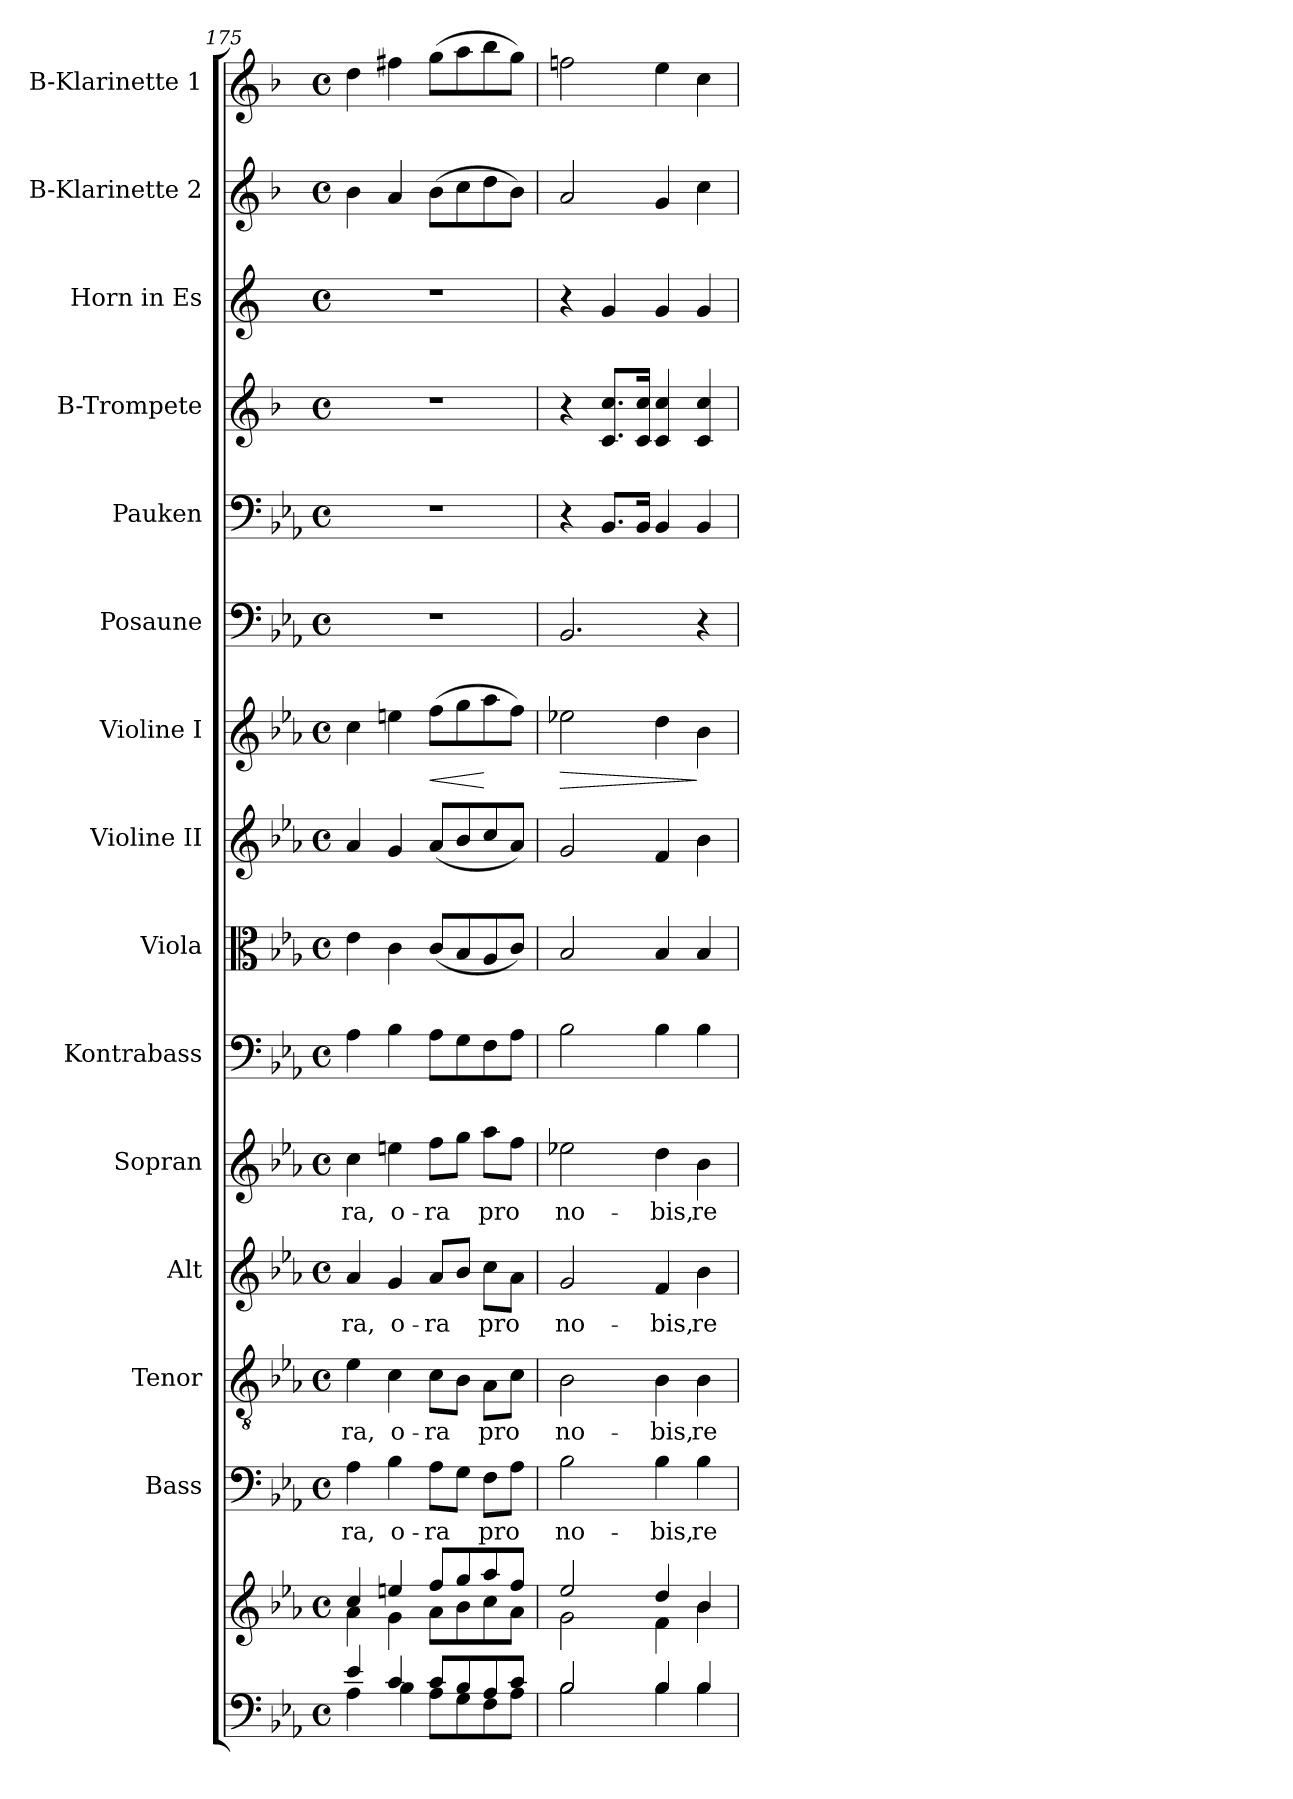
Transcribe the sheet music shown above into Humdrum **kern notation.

**kern	**kern	**kern	**text	**kern	**text	**kern	**text	**kern	**text	**kern	**kern	**kern	**kern	**dynam	**kern	**kern	**kern	**kern	**kern	**kern
*part15	*part15	*part14	*part14	*part13	*part13	*part12	*part12	*part11	*part11	*part10	*part9	*part8	*part7	*part7	*part6	*part5	*part4	*part3	*part2	*part1
*staff16	*staff15	*staff14	*staff14	*staff13	*staff13	*staff12	*staff12	*staff11	*staff11	*staff10	*staff9	*staff8	*staff7	*staff7	*staff6	*staff5	*staff4	*staff3	*staff2	*staff1
*	*	*I"Bass	*	*I"Tenor	*	*I"Alt	*	*I"Sopran	*	*I"Kontrabass	*I"Viola	*I"Violine II	*I"Violine I	*	*I"Posaune	*I"Pauken	*I"B-Trompete	*I"Horn in Es	*I"B-Klarinette 2	*I"B-Klarinette 1
*	*	*I'B.	*	*I'T.	*	*I'A.	*	*I'S.	*	*I'Kb.	*I'Vla.	*I'Vl. II	*I'Vl. I	*	*I'Pos.	*I'Pk.	*I'B Trp.	*	*I'B Kl. 2	*I'B Kl. 1
!!LO:PB:g=z
*clefF4	*clefG2	*clefF4	*	*clefGv2	*	*clefG2	*	*clefG2	*	*clefF4	*clefC3	*clefG2	*clefG2	*	*clefF4	*clefF4	*clefG2	*clefG2	*clefG2	*clefG2
*	*	*	*	*	*	*	*	*	*	*ITrd7c12	*	*	*	*	*	*	*ITrd1c2	*ITrd5c9	*ITrd1c2	*ITrd1c2
*k[b-e-a-]	*k[b-e-a-]	*k[b-e-a-]	*	*k[b-e-a-]	*	*k[b-e-a-]	*	*k[b-e-a-]	*	*k[b-e-a-]	*k[b-e-a-]	*k[b-e-a-]	*k[b-e-a-]	*	*k[b-e-a-]	*k[b-e-a-]	*k[b-e-a-]	*k[b-e-a-]	*k[b-e-a-]	*k[b-e-a-]
*E-:	*E-:	*E-:	*	*E-:	*	*E-:	*	*E-:	*	*E-:	*E-:	*E-:	*E-:	*	*E-:	*E-:	*E-:	*E-:	*E-:	*E-:
*M4/4	*M4/4	*M4/4	*	*M4/4	*	*M4/4	*	*M4/4	*	*M4/4	*M4/4	*M4/4	*M4/4	*	*M4/4	*M4/4	*M4/4	*M4/4	*M4/4	*M4/4
*met(c)	*met(c)	*met(c)	*	*met(c)	*	*met(c)	*	*met(c)	*	*met(c)	*met(c)	*met(c)	*met(c)	*	*met(c)	*met(c)	*met(c)	*met(c)	*met(c)	*met(c)
=175	=175	=175	=175	=175	=175	=175	=175	=175	=175	=175	=175	=175	=175	=175	=175	=175	=175	=175	=175	=175
*^	*^	*	*	*	*	*	*	*	*	*	*	*	*	*	*	*	*	*	*	*
!	!	!	!	!	!LO:LY:b	!	!LO:LY:b	!	!LO:LY:b	!	!LO:LY:b	!	!	!	!	!	!	!	!	!	!	!
4e-/	4A-\	4cc/	4a-\	4A-\	-ra,	4e-\	-ra,	4a-/	-ra,	4cc\	-ra,	4AA-\	4e-\	4a-/	4cc\	.	1r	1r	1r	1r	4a-\	4cc\
!	!	!	!	!	!LO:LY:b	!	!LO:LY:b	!	!LO:LY:b	!	!LO:LY:b	!	!	!	!	!	!	!	!	!	!	!
4c/	4B-\	4een/	4g\	4B-\	o-	4c\	o-	4g/	o-	4een\	o-	4BB-\	4c\	4g/	4een\	.	.	.	.	.	4g/	4een\
!	!	!	!	!	!LO:LY:b	!	!LO:LY:b	!	!LO:LY:b	!	!LO:LY:b	!	!	!	!	!LO:HP:b	!	!	!	!	!	!
8c/L	8A-\L	8ff/L	8a-\L	8A-\L	-ra	8c\L	-ra	8a-/L	-ra	8ff\L	-ra	8AA-\L	(<8c/L	(<8a-/L	(>8ff\L	<	.	.	.	.	(>8a-\L	(>8ff\L
8B-/	8G\	8gg/	8b-\	8G\J	.	8B-\J	.	8b-/J	.	8gg\J	.	8GG\	8B-/	8b-/	8gg\	.	.	.	.	.	8b-\	8gg\
!	!	!	!	!	!LO:LY:b	!	!LO:LY:b	!	!LO:LY:b	!	!LO:LY:b	!	!	!	!	!	!	!	!	!	!	!
8A-/	8F\	8aa-/	8cc\	8F\L	pro	8A-\L	pro	8cc\L	pro	8aa-\L	pro	8FF\	8A-/	8cc/	8aa-\	[	.	.	.	.	8cc\	8aa-\
8c/J	8A-\J	8ff/J	8a-\J	8A-\J	.	8c\J	.	8a-\J	.	8ff\J	.	8AA-\J	8c/J)	8a-/J)	8ff\J)	.	.	.	.	.	8a-\J)	8ff\J)
=176	=176	=176	=176	=176	=176	=176	=176	=176	=176	=176	=176	=176	=176	=176	=176	=176	=176	=176	=176	=176	=176	=176
!	!	!	!	!	!LO:LY:b	!	!LO:LY:b	!	!LO:LY:b	!	!LO:LY:b	!	!	!	!	!LO:HP:b	!	!	!	!	!	!
2B-/	2B-\	2ee-/	2g\	2B-\	no-	2B-\	no-	2g/	no-	2ee-X\	no-	2BB-\	2B-/	2g/	2ee-X\	>	2.BB-/	4r	4r	4r	2g/	2ee-X\
.	.	.	.	.	.	.	.	.	.	.	.	.	.	.	.	.	.	8.BB-/L	8.B-/ 8.b-/L	4B-/	.	.
.	.	.	.	.	.	.	.	.	.	.	.	.	.	.	.	.	.	16BB-/Jk	16B-/ 16b-/Jk	.	.	.
!	!	!	!	!	!LO:LY:b	!	!LO:LY:b	!	!LO:LY:b	!	!LO:LY:b	!	!	!	!	!	!	!	!	!	!	!
4B-/	4B-\	4dd/	4f\	4B-\	-bis,	4B-\	-bis,	4f/	-bis,	4dd\	-bis,	4BB-\	4B-/	4f/	4dd\	.	.	4BB-/	4B-/ 4b-/	4B-/	4f/	4dd\
!	!	!	!	!	!LO:LY:b	!	!LO:LY:b	!	!LO:LY:b	!	!LO:LY:b	!	!	!	!	!	!	!	!	!	!	!
4B-/	4B-\	4b-/	4b-\	4B-\	re-	4B-\	re-	4b-\	re-	4b-\	re-	4BB-\	4B-/	4b-\	4b-\	]	4r	4BB-/	4B-/ 4b-/	4B-/	4b-\	4b-\
*v	*v	*	*	*	*	*	*	*	*	*	*	*	*	*	*	*	*	*	*	*	*	*
*	*v	*v	*	*	*	*	*	*	*	*	*	*	*	*	*	*	*	*	*	*	*
=	=	=	=	=	=	=	=	=	=	=	=	=	=	=	=	=	=	=	=	=
*-	*-	*-	*-	*-	*-	*-	*-	*-	*-	*-	*-	*-	*-	*-	*-	*-	*-	*-	*-	*-
